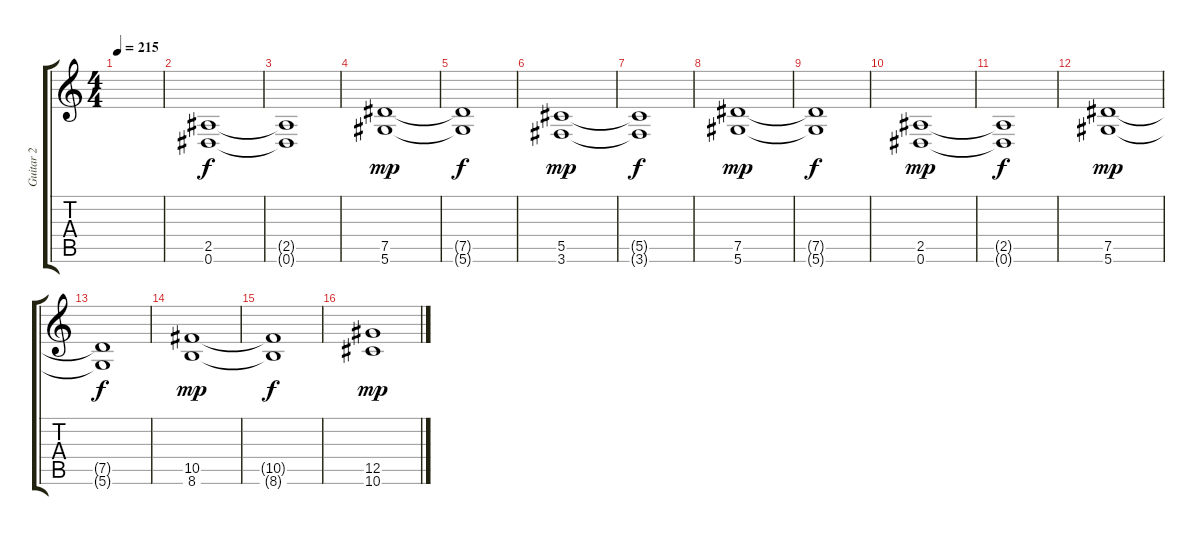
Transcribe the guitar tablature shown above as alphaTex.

\track ("Guitar 2" "Guitar 2") {instrument overdrivenguitar}
\staff {score tabs}
\tuning (Eb4 Bb3 Gb3 Db3 Ab2 Eb2) {hide}
\ts (4 4)
\tempo 215
\clef g2
\ks c
|
(2.5 0.6).1 |
(2.5{t} 0.6{t}).1{dy f} |
(7.5 5.6).1{dy mp} |
(7.5{t} 5.6{t}).1{dy f} |
(5.5 3.6).1{dy mp} |
(5.5{t} 3.6{t}).1{dy f} |
(7.5 5.6).1{dy mp} |
(7.5{t} 5.6{t}).1{dy f} |
(2.5 0.6).1{dy mp} |
(2.5{t} 0.6{t}).1{dy f} |
(7.5 5.6).1{dy mp} |
(7.5{t} 5.6{t}).1{dy f} |
(10.5 8.6).1{dy mp} |
(10.5{t} 8.6{t}).1{dy f} |
(12.5 10.6).1{dy mp}
